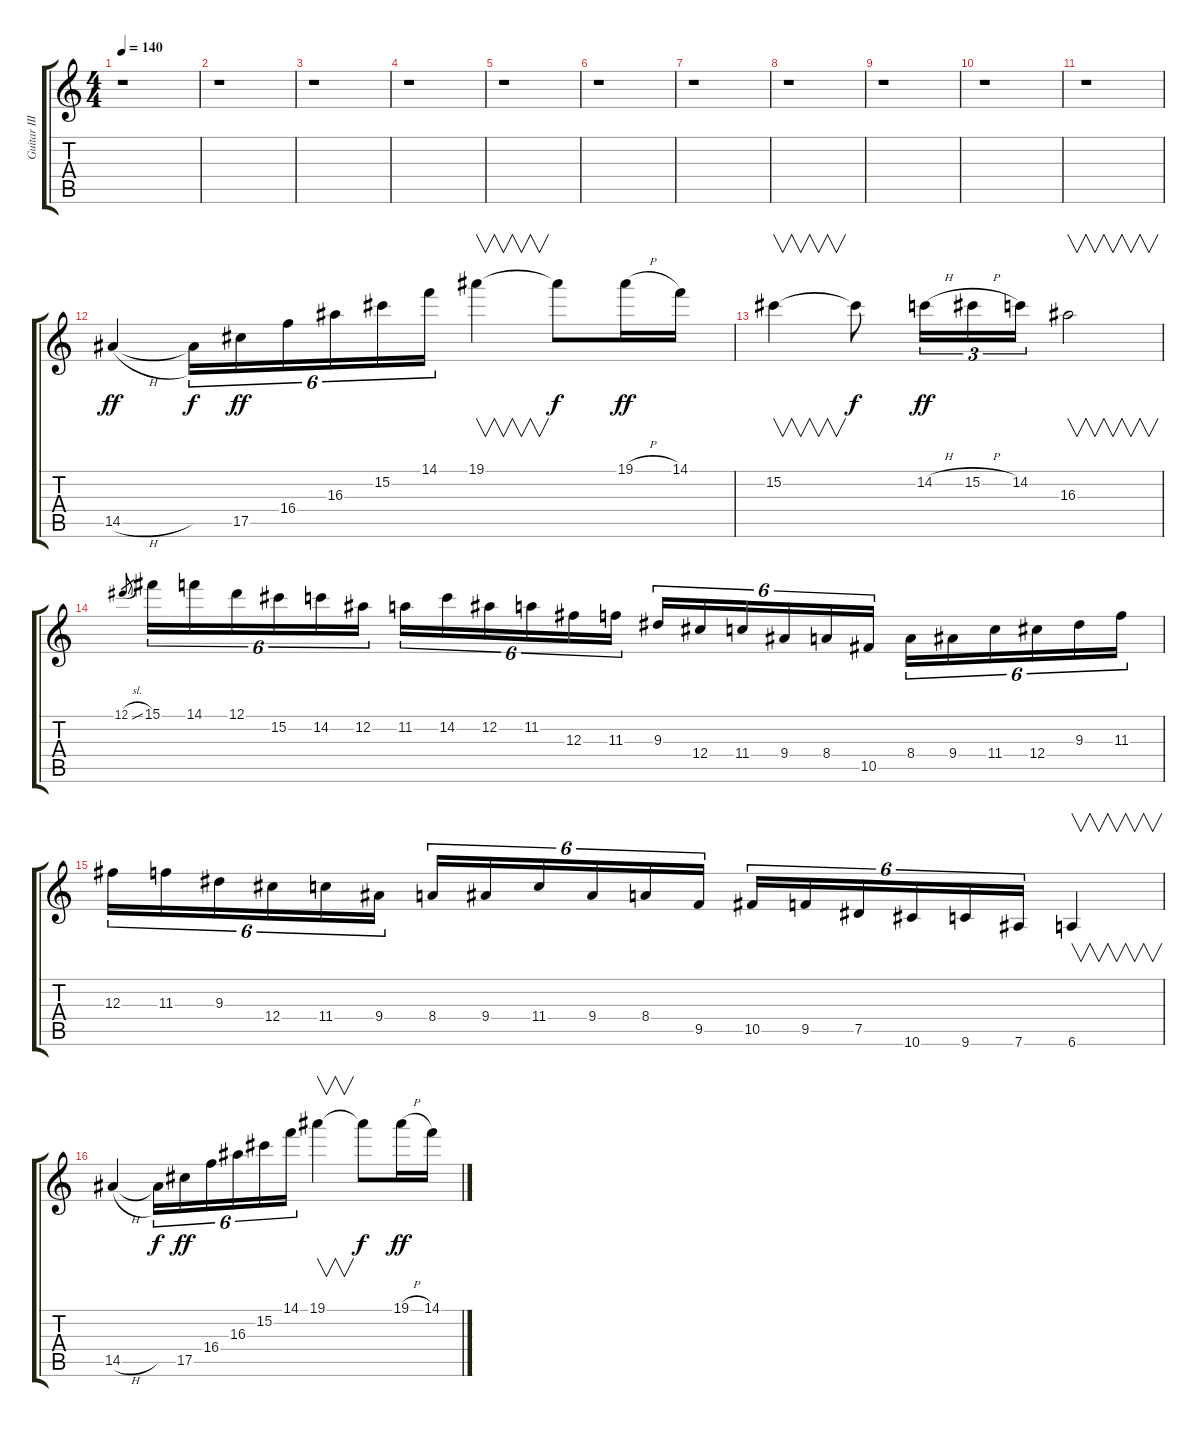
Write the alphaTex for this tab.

\track ("Guitar III" "Guitar III") {instrument acousticguitarnylon}
\staff {score tabs}
\tuning (Eb4 Bb3 Gb3 Db3 Ab2 Eb2) {hide}
\ts (4 4)
\tempo 140
\clef g2
\ks c
r.1{dy ff} |
r.1 |
r.1 |
r.1 |
r.1 |
r.1 |
r.1 |
r.1 |
r.1 |
r.1 |
r.1 |
14.5{h}.4 14.5{t}.16{tu (6 4) dy f} 17.5.16{tu (6 4) dy ff} 16.4.16{tu (6 4)} 16.3.16{tu (6 4)} 15.2.16{tu (6 4)} 14.1.16{tu (6 4)} 19.1.4{v} 19.1{t}.8{dy f} 19.1{h}.16{dy ff} 14.1.16 |
15.2.4{v} 15.2{t}.8{dy f} 14.2{h}.16{tu (3 2) dy ff} 15.2{h}.16{tu (3 2)} 14.2.16{tu (3 2)} 16.3.2{v} |
12.1{sl}.8{gr} 15.1.16{tu (6 4)} 14.1.16{tu (6 4)} 12.1.16{tu (6 4)} 15.2.16{tu (6 4)} 14.2.16{tu (6 4)} 12.2.16{tu (6 4)} 11.2.16{tu (6 4)} 14.2.16{tu (6 4)} 12.2.16{tu (6 4)} 11.2.16{tu (6 4)} 12.3.16{tu (6 4)} 11.3.16{tu (6 4)} 9.3.16{tu (6 4)} 12.4.16{tu (6 4)} 11.4.16{tu (6 4)} 9.4.16{tu (6 4)} 8.4.16{tu (6 4)} 10.5.16{tu (6 4)} 8.4.16{tu (6 4)} 9.4.16{tu (6 4)} 11.4.16{tu (6 4)} 12.4.16{tu (6 4)} 9.3.16{tu (6 4)} 11.3.16{tu (6 4)} |
12.3.16{tu (6 4)} 11.3.16{tu (6 4)} 9.3.16{tu (6 4)} 12.4.16{tu (6 4)} 11.4.16{tu (6 4)} 9.4.16{tu (6 4)} 8.4.16{tu (6 4)} 9.4.16{tu (6 4)} 11.4.16{tu (6 4)} 9.4.16{tu (6 4)} 8.4.16{tu (6 4)} 9.5.16{tu (6 4)} 10.5.16{tu (6 4)} 9.5.16{tu (6 4)} 7.5.16{tu (6 4)} 10.6.16{tu (6 4)} 9.6.16{tu (6 4)} 7.6.16{tu (6 4)} 6.6.4{v} |
14.5{h}.4 14.5{t}.16{tu (6 4) dy f} 17.5.16{tu (6 4) dy ff} 16.4.16{tu (6 4)} 16.3.16{tu (6 4)} 15.2.16{tu (6 4)} 14.1.16{tu (6 4)} 19.1.4{v} 19.1{t}.8{dy f} 19.1{h}.16{dy ff} 14.1.16
